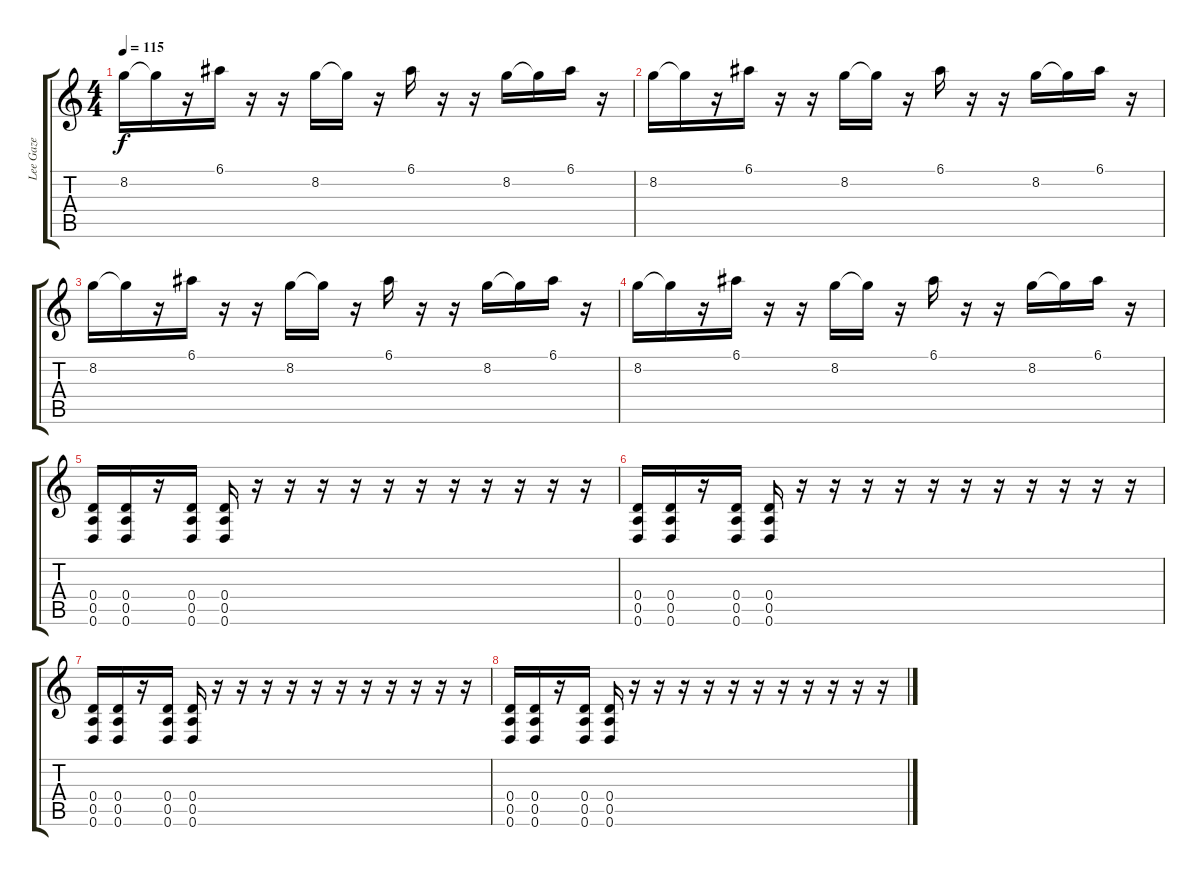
\track ("Lee Gaze" "Lee Gaze") {instrument electricguitarmuted}
\staff {score tabs}
\tuning (E4 B3 G3 D3 A2 D2) {hide}
\ts (4 4)
\tempo 115
\clef g2
\ks c
8.2.16{dy f instrument electricguitarmuted} 8.2{t}.16 r.16 6.1.16 r.16 r.16 8.2.16 8.2{t}.16 r.16 6.1.16 r.16 r.16 8.2.16 8.2{t}.16 6.1.16 r.16 |
8.2.16 8.2{t}.16 r.16 6.1.16 r.16 r.16 8.2.16 8.2{t}.16 r.16 6.1.16 r.16 r.16 8.2.16 8.2{t}.16 6.1.16 r.16 |
8.2.16 8.2{t}.16 r.16 6.1.16 r.16 r.16 8.2.16 8.2{t}.16 r.16 6.1.16 r.16 r.16 8.2.16 8.2{t}.16 6.1.16 r.16 |
8.2.16 8.2{t}.16 r.16 6.1.16 r.16 r.16 8.2.16 8.2{t}.16 r.16 6.1.16 r.16 r.16 8.2.16 8.2{t}.16 6.1.16 r.16 |
(0.4 0.5 0.6).16{instrument overdrivenguitar} (0.4 0.5 0.6).16 r.16 (0.4 0.5 0.6).16 (0.4 0.5 0.6).16 r.16 r.16 r.16 r.16 r.16 r.16 r.16 r.16 r.16 r.16 r.16 |
(0.4 0.5 0.6).16{instrument overdrivenguitar} (0.4 0.5 0.6).16 r.16 (0.4 0.5 0.6).16 (0.4 0.5 0.6).16 r.16 r.16 r.16 r.16 r.16 r.16 r.16 r.16 r.16 r.16 r.16 |
(0.4 0.5 0.6).16{instrument overdrivenguitar} (0.4 0.5 0.6).16 r.16 (0.4 0.5 0.6).16 (0.4 0.5 0.6).16 r.16 r.16 r.16 r.16 r.16 r.16 r.16 r.16 r.16 r.16 r.16 |
(0.4 0.5 0.6).16{instrument overdrivenguitar} (0.4 0.5 0.6).16 r.16 (0.4 0.5 0.6).16 (0.4 0.5 0.6).16 r.16 r.16 r.16 r.16 r.16 r.16 r.16 r.16 r.16 r.16 r.16
